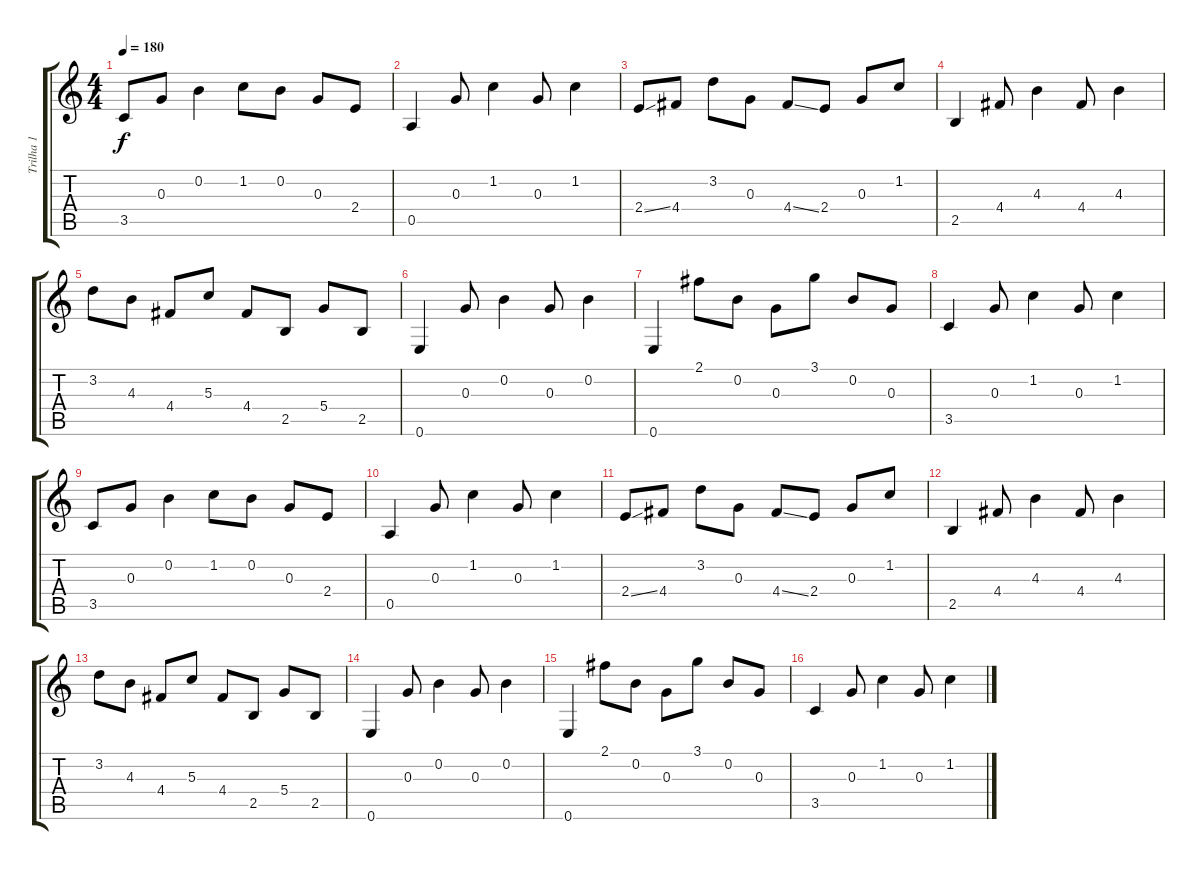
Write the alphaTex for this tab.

\track ("Trilha 1" "Trilha 1") {instrument acousticguitarnylon}
\staff {score tabs}
\tuning (E4 B3 G3 D3 A2 E2) {hide}
\ts (4 4)
\tempo 180
\clef g2
\ks c
3.5.8{dy f} 0.3.8 0.2.4 1.2.8 0.2.8 0.3.8 2.4.8 |
0.5.4 0.3.8 1.2.4 0.3.8 1.2.4 |
2.4{ss}.8 4.4.8 3.2.8 0.3.8 4.4{ss}.8 2.4.8 0.3.8 1.2.8 |
2.5.4 4.4.8 4.3.4 4.4.8 4.3.4 |
3.2.8 4.3.8 4.4.8 5.3.8 4.4.8 2.5.8 5.4.8 2.5.8 |
0.6.4 0.3.8 0.2.4 0.3.8 0.2.4 |
0.6.4 2.1.8 0.2.8 0.3.8 3.1.8 0.2.8 0.3.8 |
3.5.4 0.3.8 1.2.4 0.3.8 1.2.4 |
3.5.8 0.3.8 0.2.4 1.2.8 0.2.8 0.3.8 2.4.8 |
0.5.4 0.3.8 1.2.4 0.3.8 1.2.4 |
2.4{ss}.8 4.4.8 3.2.8 0.3.8 4.4{ss}.8 2.4.8 0.3.8 1.2.8 |
2.5.4 4.4.8 4.3.4 4.4.8 4.3.4 |
3.2.8 4.3.8 4.4.8 5.3.8 4.4.8 2.5.8 5.4.8 2.5.8 |
0.6.4 0.3.8 0.2.4 0.3.8 0.2.4 |
0.6.4 2.1.8 0.2.8 0.3.8 3.1.8 0.2.8 0.3.8 |
3.5.4 0.3.8 1.2.4 0.3.8 1.2.4
